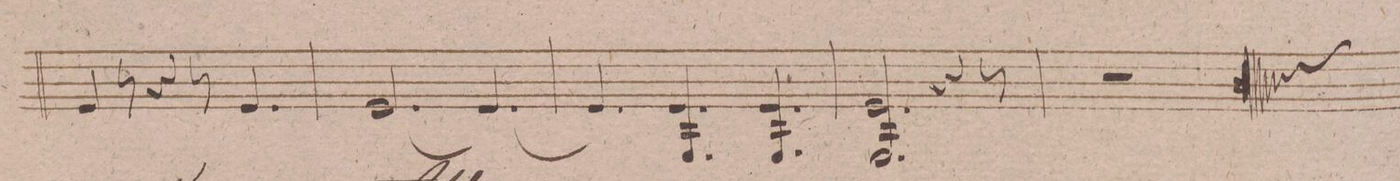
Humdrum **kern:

**kern	**dynam
*I"Violino 1mo	*
*clefG2	*
*k[f#]	*
*M9/8	*
4e/	.
8r	.
4r	.
8r	.
4.e/	.
=96	=96
[2.e/	.
4.e/_	.
=97	=97
4.e/]	.
4.e 4.G/	.
4.e 4.G/	.
=98	=98
2.e 2.G/	.
4r	.
8r	.
=99	=99
8%9r	.
==	==
*-	*-
